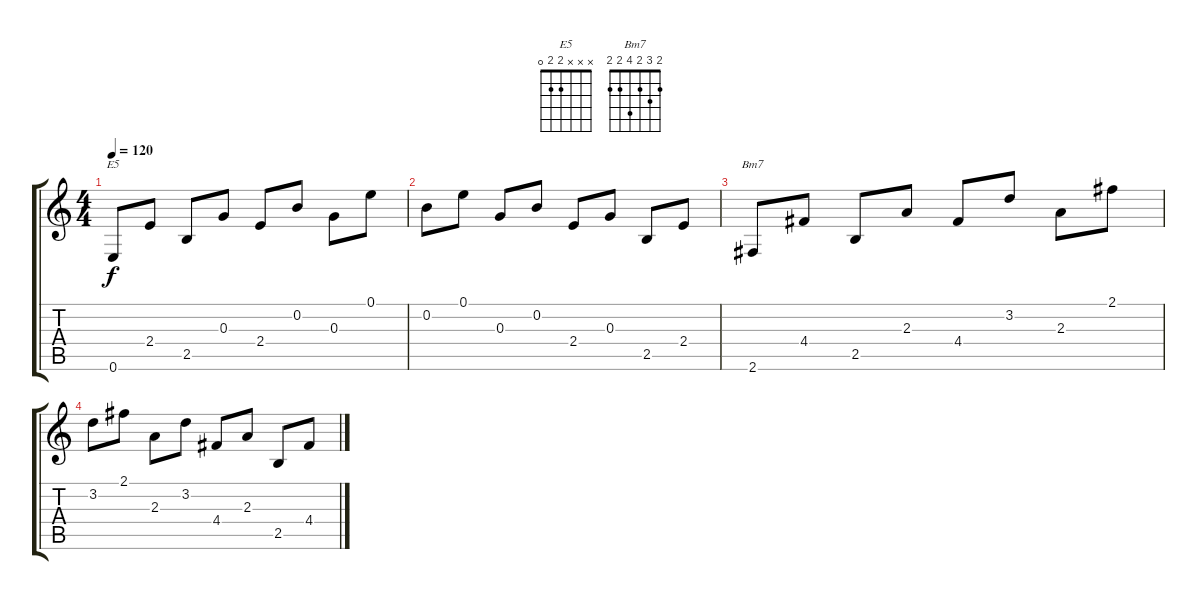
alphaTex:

\track "" {instrument overdrivenguitar}
\staff {score tabs}
\tuning (E4 B3 G3 D3 A2 E2) {hide}
\chord ("E5" x x x 2 2 0)
\chord ("Bm7" 2 3 2 4 2 2)
\ts (4 4)
\tempo 120
\clef g2
\ks c
0.6.8{ch "E5" dy f instrument overdrivenguitar} 2.4.8 2.5.8 0.3.8 2.4.8 0.2.8 0.3.8 0.1.8 |
0.2.8 0.1.8 0.3.8 0.2.8 2.4.8 0.3.8 2.5.8 2.4.8 |
2.6.8{ch "Bm7"} 4.4.8 2.5.8 2.3.8 4.4.8 3.2.8 2.3.8 2.1.8 |
3.2.8 2.1.8 2.3.8 3.2.8 4.4.8 2.3.8 2.5.8 4.4.8
